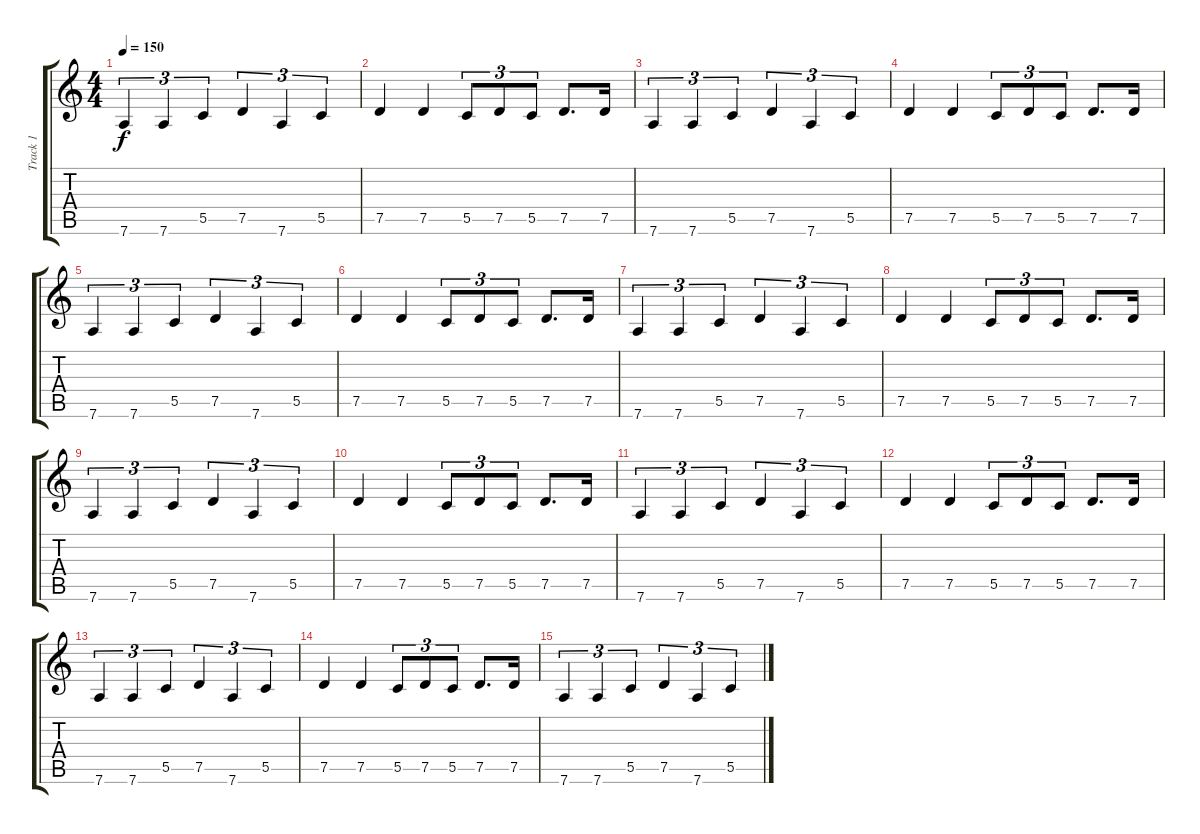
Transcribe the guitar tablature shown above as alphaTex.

\track ("Track 1" "Track 1") {instrument distortionguitar}
\staff {score tabs}
\tuning (D4 A3 F3 C3 G2 D2) {hide}
\ts (4 4)
\tempo 150
\clef g2
\ks c
7.6.4{tu (3 2) dy f} 7.6.4{tu (3 2)} 5.5.4{tu (3 2)} 7.5.4{tu (3 2)} 7.6.4{tu (3 2)} 5.5.4{tu (3 2)} |
7.5.4 7.5.4 5.5.8{tu (3 2)} 7.5.8{tu (3 2)} 5.5.8{tu (3 2)} 7.5.8{d} 7.5.16 |
7.6.4{tu (3 2)} 7.6.4{tu (3 2)} 5.5.4{tu (3 2)} 7.5.4{tu (3 2)} 7.6.4{tu (3 2)} 5.5.4{tu (3 2)} |
7.5.4 7.5.4 5.5.8{tu (3 2)} 7.5.8{tu (3 2)} 5.5.8{tu (3 2)} 7.5.8{d} 7.5.16 |
7.6.4{tu (3 2)} 7.6.4{tu (3 2)} 5.5.4{tu (3 2)} 7.5.4{tu (3 2)} 7.6.4{tu (3 2)} 5.5.4{tu (3 2)} |
7.5.4 7.5.4 5.5.8{tu (3 2)} 7.5.8{tu (3 2)} 5.5.8{tu (3 2)} 7.5.8{d} 7.5.16 |
7.6.4{tu (3 2)} 7.6.4{tu (3 2)} 5.5.4{tu (3 2)} 7.5.4{tu (3 2)} 7.6.4{tu (3 2)} 5.5.4{tu (3 2)} |
7.5.4 7.5.4 5.5.8{tu (3 2)} 7.5.8{tu (3 2)} 5.5.8{tu (3 2)} 7.5.8{d} 7.5.16 |
7.6.4{tu (3 2)} 7.6.4{tu (3 2)} 5.5.4{tu (3 2)} 7.5.4{tu (3 2)} 7.6.4{tu (3 2)} 5.5.4{tu (3 2)} |
7.5.4 7.5.4 5.5.8{tu (3 2)} 7.5.8{tu (3 2)} 5.5.8{tu (3 2)} 7.5.8{d} 7.5.16 |
7.6.4{tu (3 2)} 7.6.4{tu (3 2)} 5.5.4{tu (3 2)} 7.5.4{tu (3 2)} 7.6.4{tu (3 2)} 5.5.4{tu (3 2)} |
7.5.4 7.5.4 5.5.8{tu (3 2)} 7.5.8{tu (3 2)} 5.5.8{tu (3 2)} 7.5.8{d} 7.5.16 |
7.6.4{tu (3 2)} 7.6.4{tu (3 2)} 5.5.4{tu (3 2)} 7.5.4{tu (3 2)} 7.6.4{tu (3 2)} 5.5.4{tu (3 2)} |
7.5.4 7.5.4 5.5.8{tu (3 2)} 7.5.8{tu (3 2)} 5.5.8{tu (3 2)} 7.5.8{d} 7.5.16 |
7.6.4{tu (3 2)} 7.6.4{tu (3 2)} 5.5.4{tu (3 2)} 7.5.4{tu (3 2)} 7.6.4{tu (3 2)} 5.5.4{tu (3 2)}
